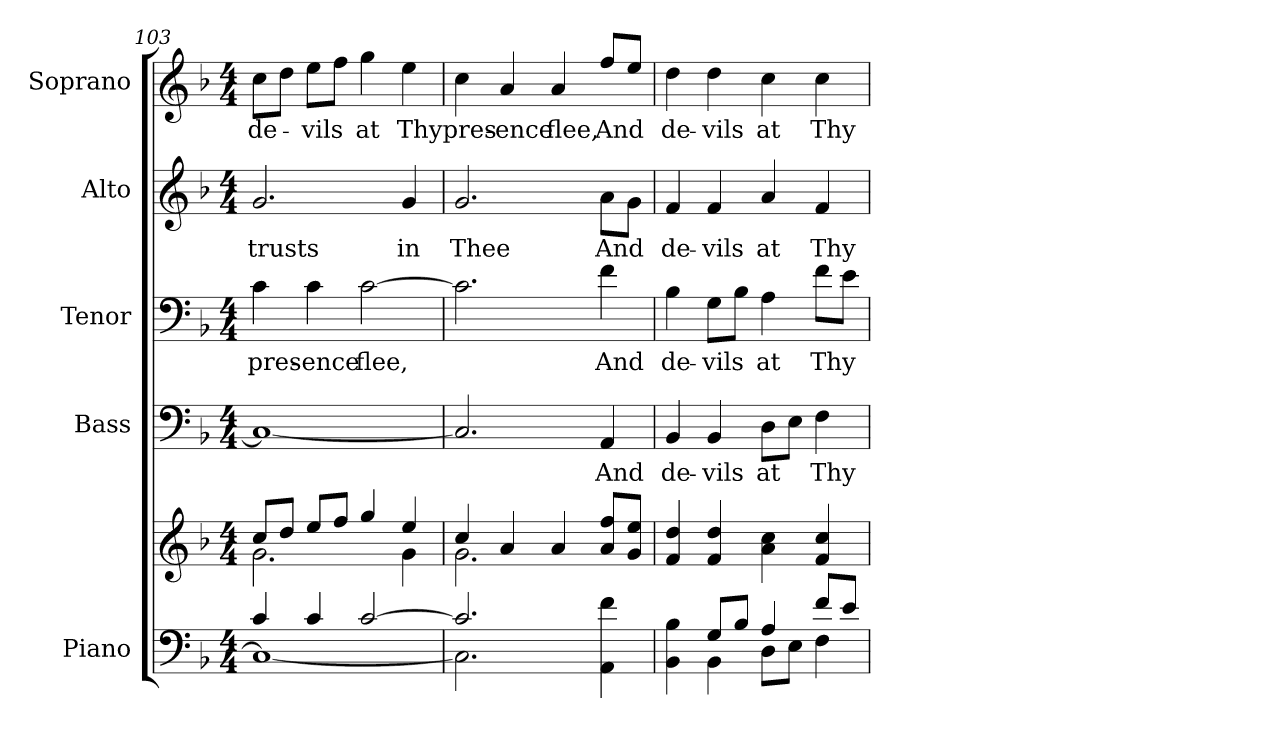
**kern	**kern	**kern	**text	**kern	**text	**kern	**text	**kern	**text
*part5	*part5	*part4	*part4	*part3	*part3	*part2	*part2	*part1	*part1
*staff6	*staff5	*staff4	*staff4	*staff3	*staff3	*staff2	*staff2	*staff1	*staff1
*I"Piano	*	*I"Bass	*	*I"Tenor	*	*I"Alto	*	*I"Soprano	*
*I'Pno.	*	*I'B.	*	*I'T.	*	*I'A.	*	*I'S.	*
*clefF4	*clefG2	*clefF4	*	*clefF4	*	*clefG2	*	*clefG2	*
*k[b-]	*k[b-]	*k[b-]	*	*k[b-]	*	*k[b-]	*	*k[b-]	*
*F:	*F:	*F:	*	*F:	*	*F:	*	*F:	*
*M4/4	*M4/4	*M4/4	*	*M4/4	*	*M4/4	*	*M4/4	*
=103	=103	=103	=103	=103	=103	=103	=103	=103	=103
*^	*^	*	*	*	*	*	*	*	*
!	!	!	!	!	!	!	!LO:LY:b:color=#000000	!	!	!	!
!	!	!	!	!	!	!	!	!	!LO:LY:b:color=#000000	!	!
!	!	!	!	!	!	!	!	!	!	!	!LO:LY:b:color=#000000
4ci/	1Ci_<	8cci/L	2.gi\	1Ci_<	.	4ci\	pres-	2.gi/	trusts	8cci\L	de-
.	.	8ddi/J	.	.	.	.	.	.	.	8ddi\J	.
!	!	!	!	!	!	!	!LO:LY:b:color=#000000	!	!	!	!
!	!	!	!	!	!	!	!	!	!	!	!LO:LY:b:color=#000000
4ci/	.	8eei/L	.	.	.	4ci\	-ence	.	.	8eei\L	-vils
.	.	8ffi/J	.	.	.	.	.	.	.	8ffi\J	.
!	!	!	!	!	!	!	!LO:LY:b:color=#000000	!	!	!	!
!	!	!	!	!	!	!	!	!	!	!	!LO:LY:b:color=#000000
[>2ci/	.	4ggi/	.	.	.	[>2ci\	flee,	.	.	4ggi\	at
!	!	!	!	!	!	!	!	!	!LO:LY:b:color=#000000	!	!
!	!	!	!	!	!	!	!	!	!	!	!LO:LY:b:color=#000000
.	.	4eei/	4gi\	.	.	.	.	4gi/	in	4eei\	Thy
=104	=104	=104	=104	=104	=104	=104	=104	=104	=104	=104	=104
!	!	!	!	!	!	!	!	!	!LO:LY:b:color=#000000	!	!
!	!	!	!	!	!	!	!	!	!	!	!LO:LY:b:color=#000000
2.ci/]	2.Ci\]	4cci/	2.gi\	2.Ci/]	.	2.ci\]	.	2.gi/	Thee	4cci\	pres-
!	!	!	!	!	!	!	!	!	!	!	!LO:LY:b:color=#000000
.	.	4ai/	.	.	.	.	.	.	.	4ai/	-ence
!	!	!	!	!	!	!	!	!	!	!	!LO:LY:b:color=#000000
.	.	4ai/	.	.	.	.	.	.	.	4ai/	flee,
!	!	!	!	!	!LO:LY:b:color=#000000	!	!	!	!	!	!
!	!	!	!	!	!	!	!LO:LY:b:color=#000000	!	!	!	!
!	!	!	!	!	!	!	!	!	!LO:LY:b:color=#000000	!	!
!	!	!	!	!	!	!	!	!	!	!	!LO:LY:b:color=#000000
4AAi\ 4fi	4ryy	8ai/ 8ffiL	4ryy	4AAi/	And	4fi\	And	8ai\L	And	8ffi/L	And
.	.	8gi/ 8eeiJ	.	.	.	.	.	8gi\J	.	8eei/J	.
*	*	*v	*v	*	*	*	*	*	*	*	*
=105	=105	=105	=105	=105	=105	=105	=105	=105	=105	=105
!	!	!	!	!LO:LY:b:color=#000000	!	!	!	!	!	!
!	!	!	!	!	!	!LO:LY:b:color=#000000	!	!	!	!
!	!	!	!	!	!	!	!	!LO:LY:b:color=#000000	!	!
!	!	!	!	!	!	!	!	!	!	!LO:LY:b:color=#000000
4BB-i\ 4B-i	4ryy	4fi/ 4ddi	4BB-i/	de-	4B-i\	de-	4fi/	de-	4ddi\	de-
!	!	!	!	!LO:LY:b:color=#000000	!	!	!	!	!	!
!	!	!	!	!	!	!LO:LY:b:color=#000000	!	!	!	!
!	!	!	!	!	!	!	!	!LO:LY:b:color=#000000	!	!
!	!	!	!	!	!	!	!	!	!	!LO:LY:b:color=#000000
8Gi/L	4BB-i\	4fi/ 4ddi	4BB-i/	-vils	8Gi\L	-vils	4fi/	-vils	4ddi\	-vils
8B-i/J	.	.	.	.	8B-i\J	.	.	.	.	.
!	!	!	!	!LO:LY:b:color=#000000	!	!	!	!	!	!
!	!	!	!	!	!	!LO:LY:b:color=#000000	!	!	!	!
!	!	!	!	!	!	!	!	!LO:LY:b:color=#000000	!	!
!	!	!	!	!	!	!	!	!	!	!LO:LY:b:color=#000000
4Ai/	8Di\L	4ai\ 4cci	8Di\L	at	4Ai\	at	4ai/	at	4cci\	at
.	8Ei\J	.	8Ei\J	.	.	.	.	.	.	.
!	!	!	!	!LO:LY:b:color=#000000	!	!	!	!	!	!
!	!	!	!	!	!	!LO:LY:b:color=#000000	!	!	!	!
!	!	!	!	!	!	!	!	!LO:LY:b:color=#000000	!	!
!	!	!	!	!	!	!	!	!	!	!LO:LY:b:color=#000000
8fi/L	4Fi\	4fi/ 4cci	4Fi\	Thy	8fi\L	Thy	4fi/	Thy	4cci\	Thy
8ei/J	.	.	.	.	8ei\J	.	.	.	.	.
*v	*v	*	*	*	*	*	*	*	*	*
=	=	=	=	=	=	=	=	=	=
*-	*-	*-	*-	*-	*-	*-	*-	*-	*-
